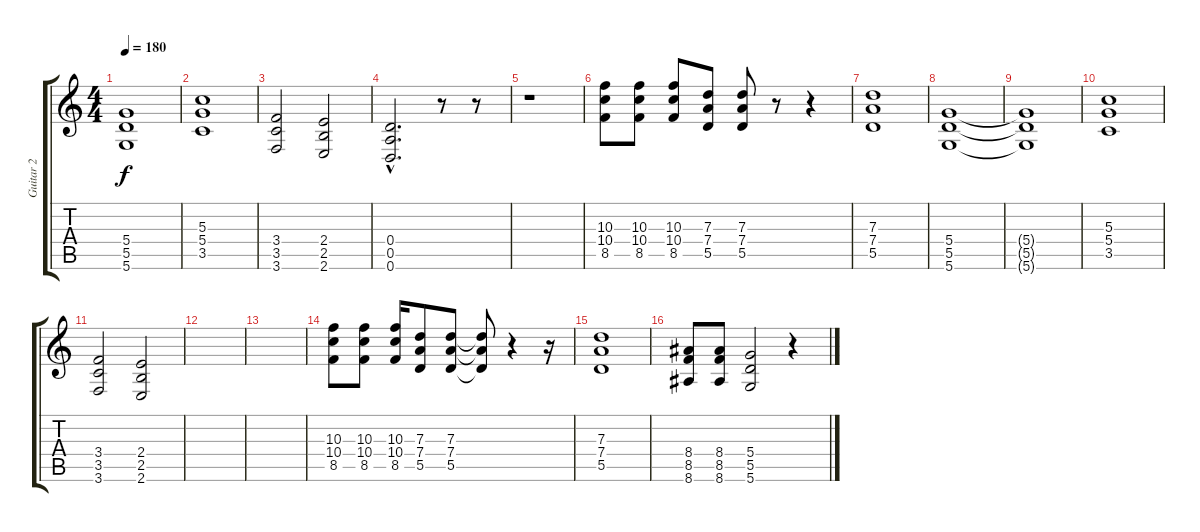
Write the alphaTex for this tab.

\track ("Guitar 2" "Guitar 2") {instrument distortionguitar}
\staff {score tabs}
\tuning (E4 B3 G3 D3 A2 D2) {hide}
\ts (4 4)
\tempo 180
\clef g2
\ks c
(5.4 5.5 5.6).1{dy f} |
(5.3 5.4 3.5).1 |
(3.4 3.5 3.6).2 (2.4 2.5 2.6).2 |
(0.4{hac} 0.5{hac} 0.6{hac}).2{d} r.8 r.8 |
r.1 |
(10.3 10.4 8.5).8 (10.3 10.4 8.5).8 (10.3 10.4 8.5).8 (7.3 7.4 5.5).8 (7.3 7.4 5.5).8 r.8 r.4 |
(7.3 7.4 5.5).1 |
(5.4 5.5 5.6).1 |
(5.4{t} 5.5{t} 5.6{t}).1 |
(5.3 5.4 3.5).1 |
(3.4 3.5 3.6).2 (2.4 2.5 2.6).2 |
|
|
(10.3 10.4 8.5).8 (10.3 10.4 8.5).8 (10.3 10.4 8.5).16 (7.3 7.4 5.5).8 (7.3 7.4 5.5).8 (7.3{t} 7.4{t} 5.5{t}).8 r.4 r.16 |
(7.3 7.4 5.5).1 |
(8.4 8.5 8.6).8 (8.4 8.5 8.6).8 (5.4 5.5 5.6).2 r.4
